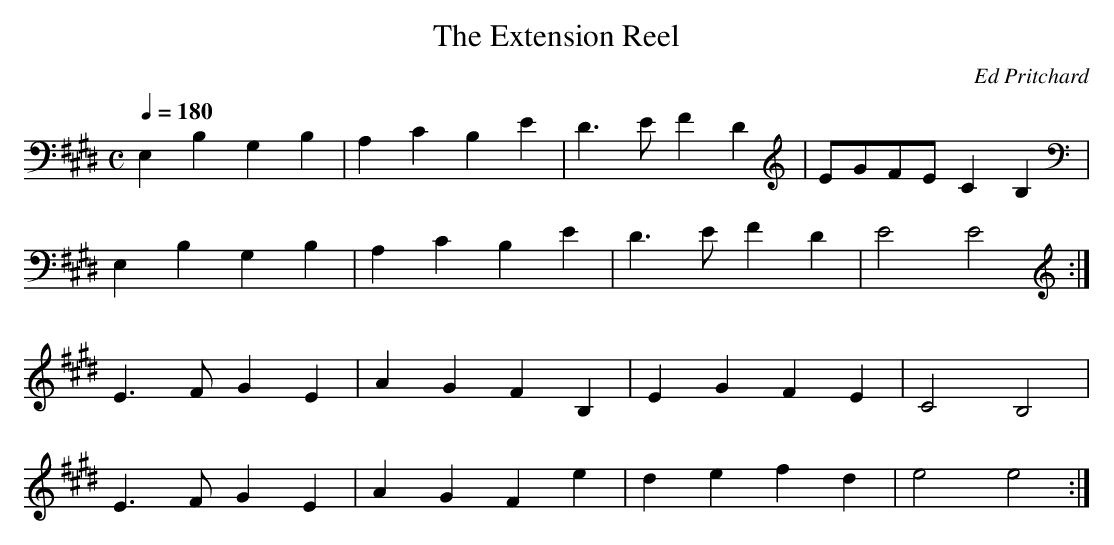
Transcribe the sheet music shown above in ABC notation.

X:1
T:Extension Reel, The
C:Ed Pritchard
M:C
L:1/4
Q:1/4=180
K:Emaj
E, B, G, B, | A, C B, E | D>E F D | E/2G/2F/2E/2 C B, |
E, B, G, B, | A, C B, E | D>E F D | E2 E2 :|
E>F G E | A G F B, | E G F E | C2 B,2 |
E>F G E | A G F e | d e f d | e2 e2 :|
